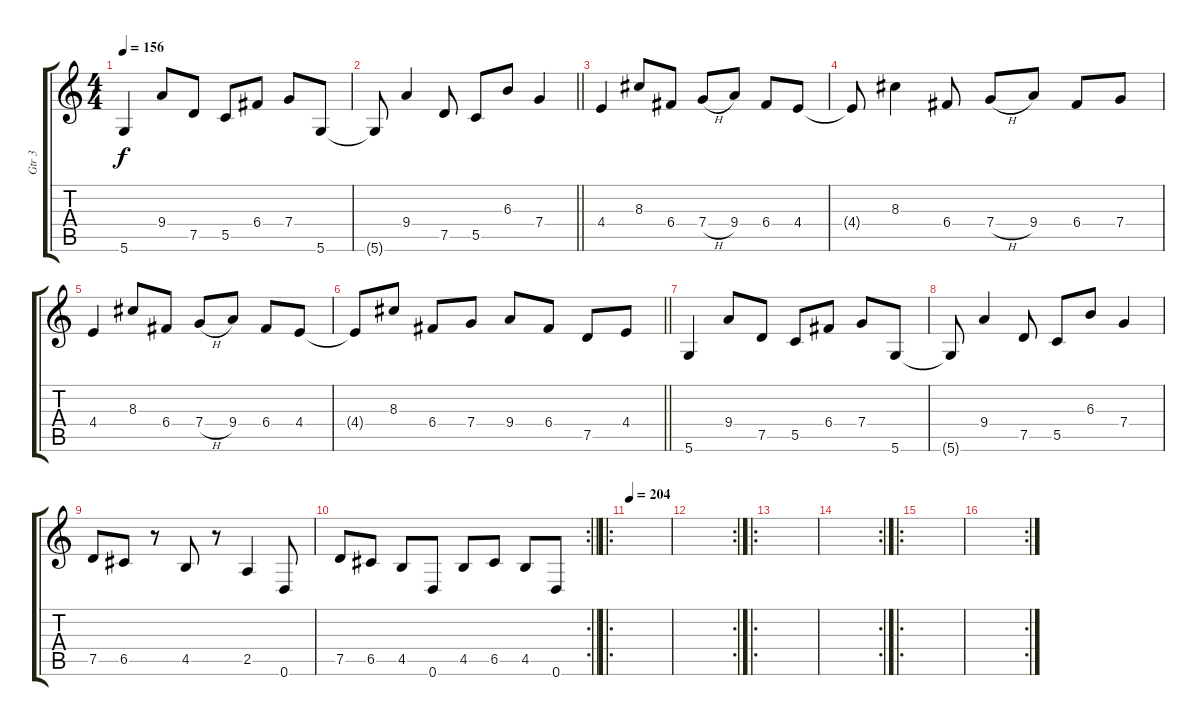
\track ("Gtr 3" "Gtr 3") {instrument distortionguitar}
\staff {score tabs}
\tuning (D4 A3 F3 C3 G2 D2) {hide}
\ts (4 4)
\tempo 156
\clef g2
\ks c
5.6.4{dy f} 9.4.8 7.5.8 5.5.8 6.4.8 7.4.8 5.6.8 |
\barLineRight lightlight
5.6{t}.8 9.4.4 7.5.8 5.5.8 6.3.8 7.4.4 |
4.4.4 8.3.8 6.4.8 7.4{h}.8 9.4.8 6.4.8 4.4.8 |
4.4{t}.8 8.3.4 6.4.8 7.4{h}.8 9.4.8 6.4.8 7.4.8 |
4.4.4 8.3.8 6.4.8 7.4{h}.8 9.4.8 6.4.8 4.4.8 |
\barLineRight lightlight
4.4{t}.8 8.3.8 6.4.8 7.4.8 9.4.8 6.4.8 7.5.8 4.4.8 |
5.6.4 9.4.8 7.5.8 5.5.8 6.4.8 7.4.8 5.6.8 |
5.6{t}.8 9.4.4 7.5.8 5.5.8 6.3.8 7.4.4 |
7.5.8 6.5.8 r.8 4.5.8 r.8 2.5.4 0.6.8 |
\rc 2
\barLineRight lightlight
7.5.8 6.5.8 4.5.8 0.6.8 4.5.8 6.5.8 4.5.8 0.6.8 |
\ro
\tempo 204
|
\rc 2
|
\ro
|
\rc 2
|
\ro
|
\rc 2
